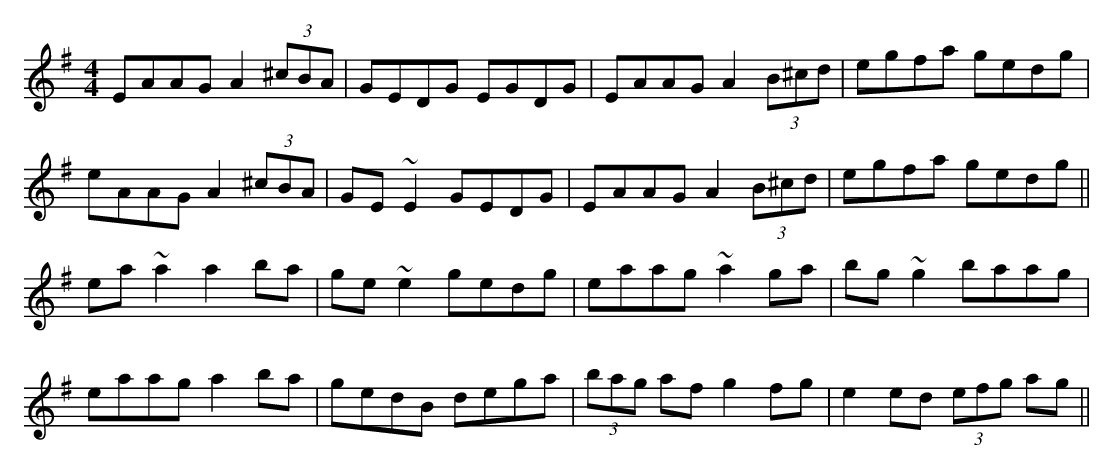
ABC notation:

X:1
M:4/4
K:Ador
EAAG A2 (3^cBA|GEDG EGDG|EAAG A2 (3B^cd|egfa gedg|
eAAG A2 (3^cBA|GE~E2 GEDG|EAAG A2 (3B^cd|egfa gedg||
ea~a2 a2ba|ge~e2 gedg|eaag ~a2ga|bg~g2 baag|
eaag a2 ba|gedB dega|(3bag af g2fg|e2ed (3efg ag||
